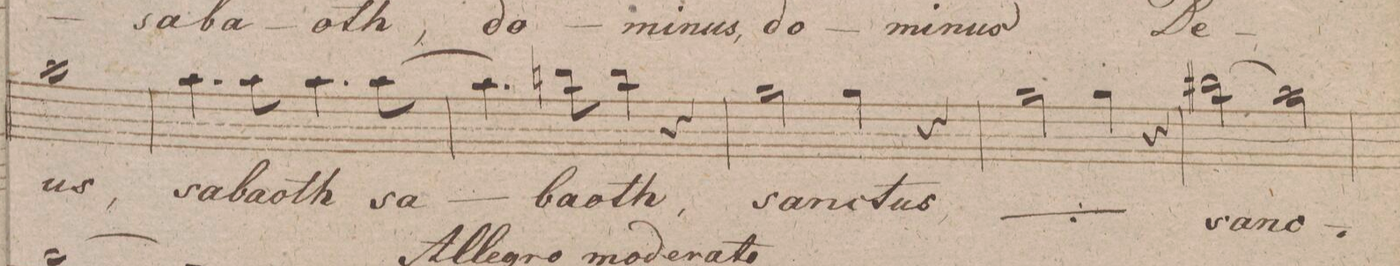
**kern	**text	**dynam
*I"Soprano.	*	*
*clefC1	*	*
*k[f#c#g#d#]	*	*
*met(c)	*	*
*M4/4	*	*
1ff#\	-us,	.
=20	=20	=20
4.ff#\	sa-	.
8ff#\	-ba-	.
4ff#\	-oth	.
[4ff#\	sa-	.
=21	=21	=21
4.ff#\]	.	.
*2\right	*	*
*4\right	*	*
8ggn\	-ba-	.
4gg\	-oth,	.
4r	.	.
=22	=22	=22
2ee\	sanc-	.
4ee\	-tus,	.
4r	.	.
=23	=23	=23
*	*ij	*
2ee\	san-	.
4ee\	-ctus,	.
*	*Xij	*
4r	.	.
=24	=24	=24
(>2gg#X\	sanc-	.
2ff#\)	.	.
=25	=25	=25
*-	*-	*-
